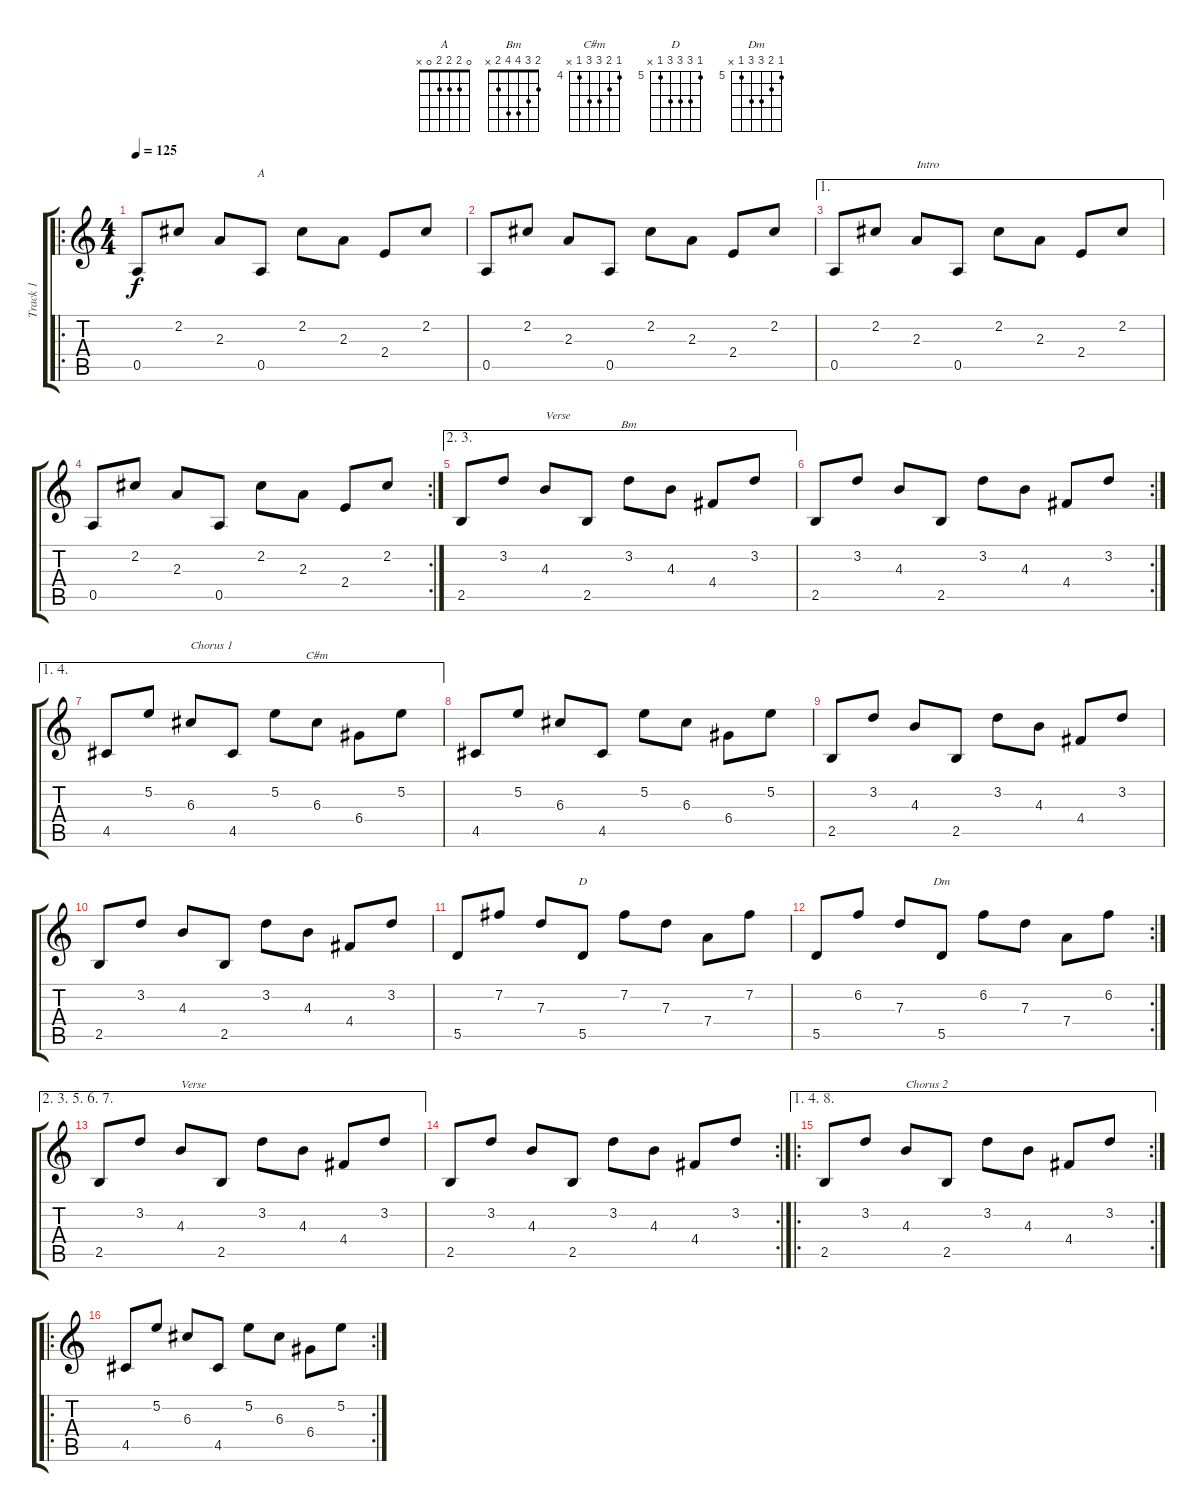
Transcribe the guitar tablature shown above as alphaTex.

\track ("Track 1" "Track 1") {instrument acousticguitarnylon}
\staff {score tabs}
\tuning (E4 B3 G3 D3 A2 E2) {hide}
\chord ("A" 0 2 2 2 0 x)
\chord ("Bm" 2 3 4 4 2 x)
\chord ("C#m" 4 5 6 6 4 x) {firstfret 4}
\chord ("D" 5 7 7 7 5 x) {firstfret 5}
\chord ("Dm" 5 6 7 7 5 x) {firstfret 5}
\ro
\ts (4 4)
\tempo 125
\clef g2
\ks c
0.5.8{dy f instrument acousticguitarnylon} 2.2.8 2.3.8 0.5.8{ch "A"} 2.2.8 2.3.8 2.4.8 2.2.8 |
0.5.8 2.2.8 2.3.8 0.5.8 2.2.8 2.3.8 2.4.8 2.2.8 |
\ae 1
0.5.8 2.2.8 2.3.8{txt "Intro"} 0.5.8 2.2.8 2.3.8 2.4.8 2.2.8 |
\rc 2
0.5.8 2.2.8 2.3.8 0.5.8 2.2.8 2.3.8 2.4.8 2.2.8 |
\ae (2 3)
2.5.8 3.2.8 4.3.8{txt "Verse"} 2.5.8 3.2.8{ch "Bm"} 4.3.8 4.4.8 3.2.8 |
\rc 2
2.5.8 3.2.8 4.3.8 2.5.8 3.2.8 4.3.8 4.4.8 3.2.8 |
\ae (1 4)
4.5.8 5.2.8 6.3.8{txt "Chorus 1"} 4.5.8 5.2.8 6.3.8{ch "C#m"} 6.4.8 5.2.8 |
4.5.8 5.2.8 6.3.8 4.5.8 5.2.8 6.3.8 6.4.8 5.2.8 |
2.5.8 3.2.8 4.3.8 2.5.8 3.2.8 4.3.8 4.4.8 3.2.8 |
2.5.8 3.2.8 4.3.8 2.5.8 3.2.8 4.3.8 4.4.8 3.2.8 |
5.5.8 7.2.8 7.3.8 5.5.8{ch "D"} 7.2.8 7.3.8 7.4.8 7.2.8 |
\rc 2
5.5.8 6.2.8 7.3.8 5.5.8{ch "Dm"} 6.2.8 7.3.8 7.4.8 6.2.8 |
\ae (2 3 5 6 7)
2.5.8 3.2.8 4.3.8{txt "Verse"} 2.5.8 3.2.8 4.3.8 4.4.8 3.2.8 |
\rc 2
2.5.8 3.2.8 4.3.8 2.5.8 3.2.8 4.3.8 4.4.8 3.2.8 |
\ae (1 4 8)
\ro
\rc 2
2.5.8 3.2.8 4.3.8{txt "Chorus 2"} 2.5.8 3.2.8 4.3.8 4.4.8 3.2.8 |
\ro
\rc 2
4.5.8 5.2.8 6.3.8 4.5.8 5.2.8 6.3.8 6.4.8 5.2.8
